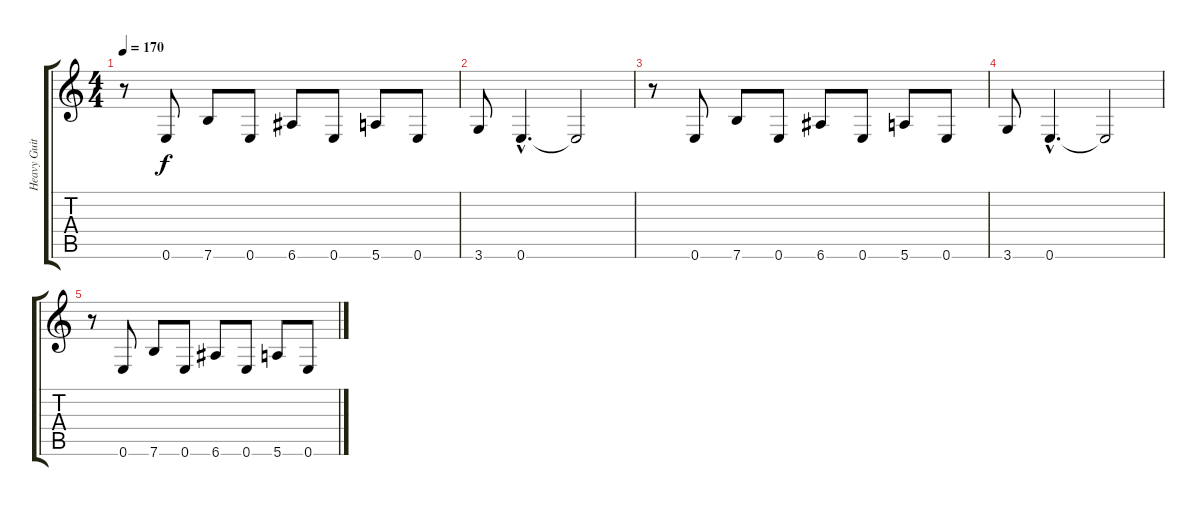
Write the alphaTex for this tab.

\track ("Heavy Guitar" "Heavy Guit") {instrument overdrivenguitar}
\staff {score tabs}
\tuning (E4 B3 G3 D3 A2 E2) {hide}
\ts (4 4)
\tempo 170
\clef g2
\ks c
r.8{dy f} 0.6.8 7.6.8 0.6.8 6.6.8 0.6.8 5.6.8 0.6.8 |
3.6.8{volume 4} 0.6{hac}.4{d} 0.6{t}.2 |
r.8 0.6.8 7.6.8 0.6.8 6.6.8 0.6.8 5.6.8 0.6.8 |
3.6.8{volume 0} 0.6{hac}.4{d} 0.6{t}.2 |
r.8 0.6.8 7.6.8 0.6.8 6.6.8 0.6.8 5.6.8 0.6.8
